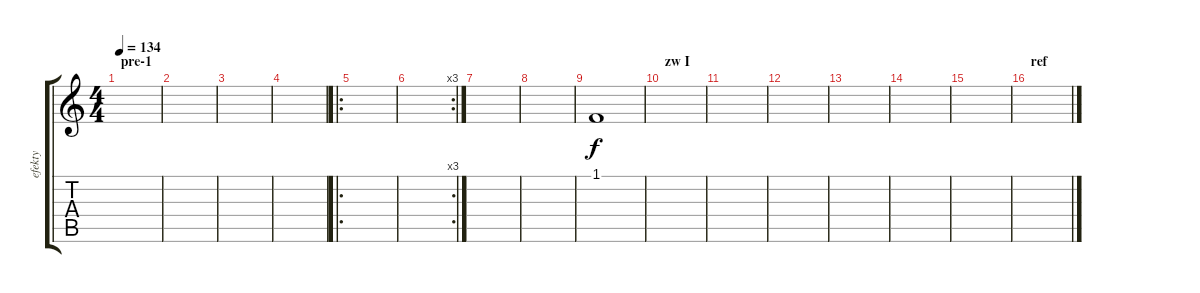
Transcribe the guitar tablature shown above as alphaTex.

\track ("efekty" "efekty") {instrument stringensemble2}
\staff {score tabs}
\tuning (E4 B3 G3 D3 A2 D2) {hide}
\ts (4 4)
\section ("" "pre-1")
\tempo 134
\clef g2
\ks c
|
|
|
|
\ro
|
\rc 3
|
|
|
1.1.1 |
\section ("" "zw I")
|
|
|
|
|
|
\section ("" "ref")
